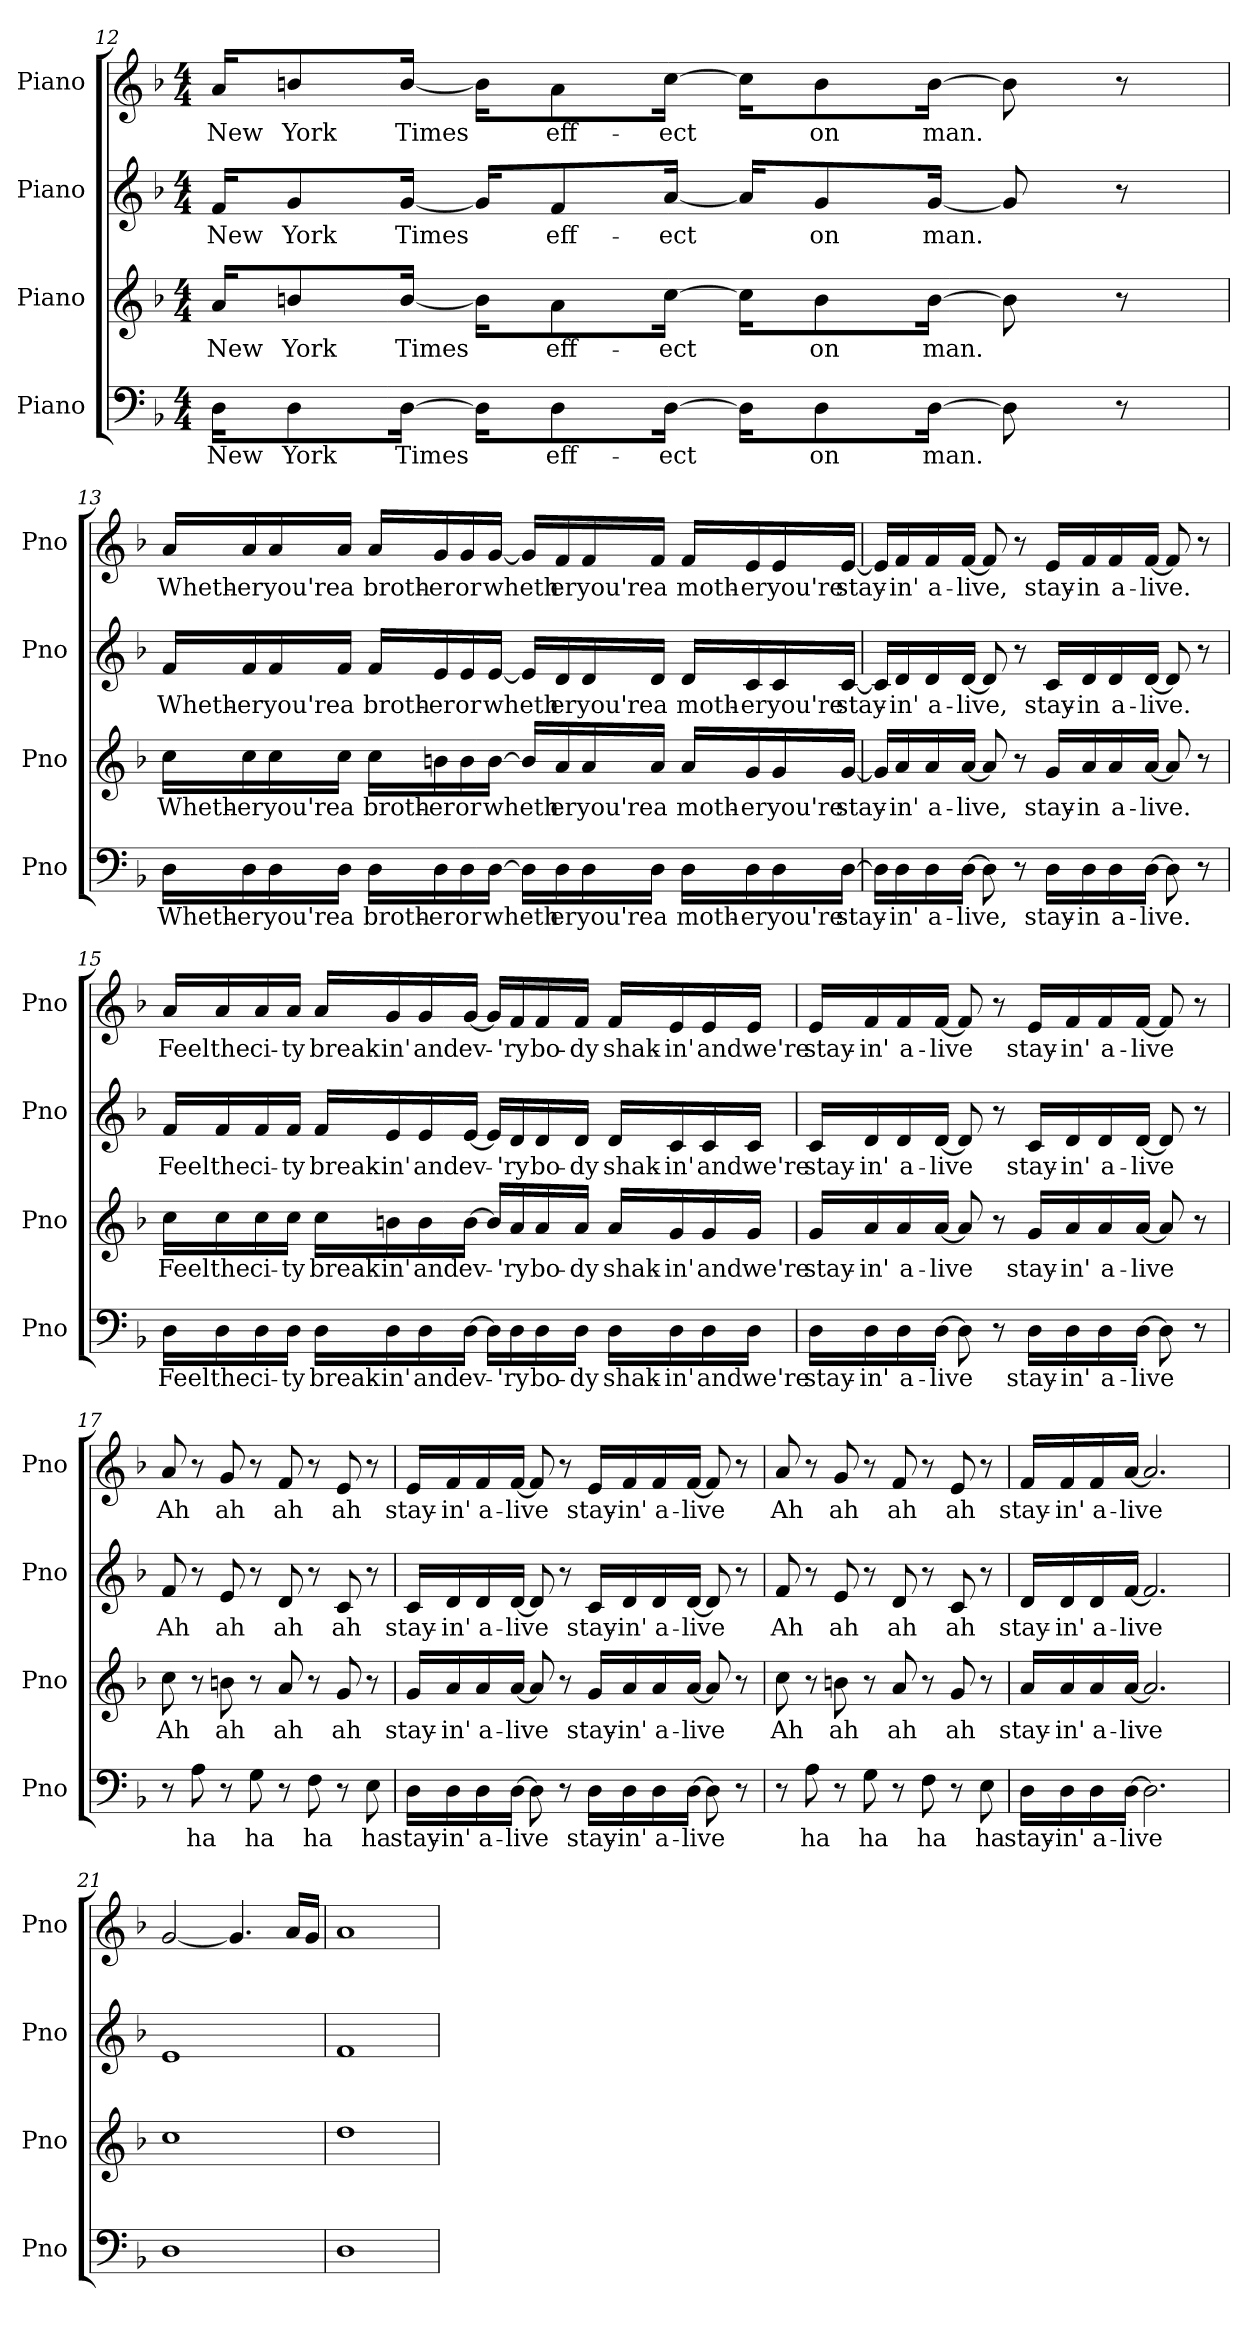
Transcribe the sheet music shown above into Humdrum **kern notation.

**kern	**text	**kern	**text	**kern	**text	**kern	**text
*part4	*part4	*part3	*part3	*part2	*part2	*part1	*part1
*staff4	*staff4	*staff3	*staff3	*staff2	*staff2	*staff1	*staff1
*I"Piano	*	*I"Piano	*	*I"Piano	*	*I"Piano	*
*I'Pno	*	*I'Pno	*	*I'Pno	*	*I'Pno	*
!!LO:LB:g=z
*clefF4	*	*clefG2	*	*clefG2	*	*clefG2	*
*	*	*ITrd7c12	*	*	*	*	*
*k[b-]	*	*k[b-]	*	*k[b-]	*	*k[b-]	*
*M4/4	*	*M4/4	*	*M4/4	*	*M4/4	*
=12	=12	=12	=12	=12	=12	=12	=12
!	!LO:LY:b	!	!LO:LY:b	!	!LO:LY:b	!	!LO:LY:b
16D\KL	New	16A/KL	New	16f/KL	New	16a/KL	New
!	!LO:LY:b	!	!LO:LY:b	!	!LO:LY:b	!	!LO:LY:b
8D\	York	8Bn/	York	8g/	York	8bn/	York
!	!LO:LY:b	!	!LO:LY:b	!	!LO:LY:b	!	!LO:LY:b
[16D\Jk	Times	[16B/Jk	Times	[16g/Jk	Times	[16b/Jk	Times
16D\KL]	.	16B\KL]	.	16g/KL]	.	16b\KL]	.
!	!LO:LY:b	!	!LO:LY:b	!	!LO:LY:b	!	!LO:LY:b
8D\	eff-	8A\	eff-	8f/	eff-	8a\	eff-
!	!LO:LY:b	!	!LO:LY:b	!	!LO:LY:b	!	!LO:LY:b
[16D\Jk	-ect	[16c\Jk	-ect	[16a/Jk	-ect	[16cc\Jk	-ect
16D\KL]	.	16c\KL]	.	16a/KL]	.	16cc\KL]	.
!	!LO:LY:b	!	!LO:LY:b	!	!LO:LY:b	!	!LO:LY:b
8D\	on	8B\	on	8g/	on	8b\	on
!	!LO:LY:b	!	!LO:LY:b	!	!LO:LY:b	!	!LO:LY:b
[16D\Jk	man.	[16B\Jk	man.	[16g/Jk	man.	[16b\Jk	man.
8D\]	.	8B\]	.	8g/]	.	8b\]	.
8r	.	8r	.	8r	.	8r	.
=13	=13	=13	=13	=13	=13	=13	=13
!	!LO:LY:b	!	!LO:LY:b	!	!LO:LY:b	!	!LO:LY:b
16D\LL	Wheth-	16c\LL	Wheth-	16f/LL	Wheth-	16a/LL	Wheth-
!	!LO:LY:b	!	!LO:LY:b	!	!LO:LY:b	!	!LO:LY:b
16D\	-er	16c\	-er	16f/	-er	16a/	-er
!	!LO:LY:b	!	!LO:LY:b	!	!LO:LY:b	!	!LO:LY:b
16D\	you're	16c\	you're	16f/	you're	16a/	you're
!	!LO:LY:b	!	!LO:LY:b	!	!LO:LY:b	!	!LO:LY:b
16D\JJ	a	16c\JJ	a	16f/JJ	a	16a/JJ	a
!	!LO:LY:b	!	!LO:LY:b	!	!LO:LY:b	!	!LO:LY:b
16D\LL	broth-	16c\LL	broth-	16f/LL	broth-	16a/LL	broth-
!	!LO:LY:b	!	!LO:LY:b	!	!LO:LY:b	!	!LO:LY:b
16D\	-er	16Bn\	-er	16e/	-er	16g/	-er
!	!LO:LY:b	!	!LO:LY:b	!	!LO:LY:b	!	!LO:LY:b
16D\	or	16B\	or	16e/	or	16g/	or
!	!LO:LY:b	!	!LO:LY:b	!	!LO:LY:b	!	!LO:LY:b
[16D\JJ	wheth	[16B\JJ	wheth	[16e/JJ	wheth	[16g/JJ	wheth
16D\LL]	.	16B/LL]	.	16e/LL]	.	16g/LL]	.
!	!LO:LY:b	!	!LO:LY:b	!	!LO:LY:b	!	!LO:LY:b
16D\	er	16A/	er	16d/	er	16f/	er
!	!LO:LY:b	!	!LO:LY:b	!	!LO:LY:b	!	!LO:LY:b
16D\	you're	16A/	you're	16d/	you're	16f/	you're
!	!LO:LY:b	!	!LO:LY:b	!	!LO:LY:b	!	!LO:LY:b
16D\JJ	a	16A/JJ	a	16d/JJ	a	16f/JJ	a
!	!LO:LY:b	!	!LO:LY:b	!	!LO:LY:b	!	!LO:LY:b
16D\LL	moth-	16A/LL	moth-	16d/LL	moth-	16f/LL	moth-
!	!LO:LY:b	!	!LO:LY:b	!	!LO:LY:b	!	!LO:LY:b
16D\	-er	16G/	-er	16c/	-er	16e/	-er
!	!LO:LY:b	!	!LO:LY:b	!	!LO:LY:b	!	!LO:LY:b
16D\	you're	16G/	you're	16c/	you're	16e/	you're
!	!LO:LY:b	!	!LO:LY:b	!	!LO:LY:b	!	!LO:LY:b
[16D\JJ	stay-	[16G/JJ	stay-	[16c/JJ	stay-	[16e/JJ	stay-
=14	=14	=14	=14	=14	=14	=14	=14
16D\LL]	.	16G/LL]	.	16c/LL]	.	16e/LL]	.
!	!LO:LY:b	!	!LO:LY:b	!	!LO:LY:b	!	!LO:LY:b
16D\	-in'	16A/	-in'	16d/	-in'	16f/	-in'
!	!LO:LY:b	!	!LO:LY:b	!	!LO:LY:b	!	!LO:LY:b
16D\	a-	16A/	a-	16d/	a-	16f/	a-
!	!LO:LY:b	!	!LO:LY:b	!	!LO:LY:b	!	!LO:LY:b
[16D\JJ	-live,	[16A/JJ	-live,	[16d/JJ	-live,	[16f/JJ	-live,
8D\]	.	8A/]	.	8d/]	.	8f/]	.
8r	.	8r	.	8r	.	8r	.
!	!LO:LY:b	!	!LO:LY:b	!	!LO:LY:b	!	!LO:LY:b
16D\LL	stay-	16G/LL	stay-	16c/LL	stay-	16e/LL	stay-
!	!LO:LY:b	!	!LO:LY:b	!	!LO:LY:b	!	!LO:LY:b
16D\	-in	16A/	-in	16d/	-in	16f/	-in
!	!LO:LY:b	!	!LO:LY:b	!	!LO:LY:b	!	!LO:LY:b
16D\	a-	16A/	a-	16d/	a-	16f/	a-
!	!LO:LY:b	!	!LO:LY:b	!	!LO:LY:b	!	!LO:LY:b
[16D\JJ	-live.	[16A/JJ	-live.	[16d/JJ	-live.	[16f/JJ	-live.
8D\]	.	8A/]	.	8d/]	.	8f/]	.
8r	.	8r	.	8r	.	8r	.
!!LO:PB:g=z
=15	=15	=15	=15	=15	=15	=15	=15
!	!LO:LY:b	!	!LO:LY:b	!	!LO:LY:b	!	!LO:LY:b
16D\LL	Feel	16c\LL	Feel	16f/LL	Feel	16a/LL	Feel
!	!LO:LY:b	!	!LO:LY:b	!	!LO:LY:b	!	!LO:LY:b
16D\	the	16c\	the	16f/	the	16a/	the
!	!LO:LY:b	!	!LO:LY:b	!	!LO:LY:b	!	!LO:LY:b
16D\	ci-	16c\	ci-	16f/	ci-	16a/	ci-
!	!LO:LY:b	!	!LO:LY:b	!	!LO:LY:b	!	!LO:LY:b
16D\JJ	-ty	16c\JJ	-ty	16f/JJ	-ty	16a/JJ	-ty
!	!LO:LY:b	!	!LO:LY:b	!	!LO:LY:b	!	!LO:LY:b
16D\LL	break-	16c\LL	break-	16f/LL	break-	16a/LL	break-
!	!LO:LY:b	!	!LO:LY:b	!	!LO:LY:b	!	!LO:LY:b
16D\	-in'	16Bn\	-in'	16e/	-in'	16g/	-in'
!	!LO:LY:b	!	!LO:LY:b	!	!LO:LY:b	!	!LO:LY:b
16D\	and	16B\	and	16e/	and	16g/	and
!	!LO:LY:b	!	!LO:LY:b	!	!LO:LY:b	!	!LO:LY:b
[16D\JJ	ev-	[16B\JJ	ev-	[16e/JJ	ev-	[16g/JJ	ev-
16D\LL]	.	16B/LL]	.	16e/LL]	.	16g/LL]	.
!	!LO:LY:b	!	!LO:LY:b	!	!LO:LY:b	!	!LO:LY:b
16D\	-'ry	16A/	-'ry	16d/	-'ry	16f/	-'ry
!	!LO:LY:b	!	!LO:LY:b	!	!LO:LY:b	!	!LO:LY:b
16D\	bo-	16A/	bo-	16d/	bo-	16f/	bo-
!	!LO:LY:b	!	!LO:LY:b	!	!LO:LY:b	!	!LO:LY:b
16D\JJ	-dy	16A/JJ	-dy	16d/JJ	-dy	16f/JJ	-dy
!	!LO:LY:b	!	!LO:LY:b	!	!LO:LY:b	!	!LO:LY:b
16D\LL	shak-	16A/LL	shak-	16d/LL	shak-	16f/LL	shak-
!	!LO:LY:b	!	!LO:LY:b	!	!LO:LY:b	!	!LO:LY:b
16D\	-in'	16G/	-in'	16c/	-in'	16e/	-in'
!	!LO:LY:b	!	!LO:LY:b	!	!LO:LY:b	!	!LO:LY:b
16D\	and	16G/	and	16c/	and	16e/	and
!	!LO:LY:b	!	!LO:LY:b	!	!LO:LY:b	!	!LO:LY:b
16D\JJ	we're	16G/JJ	we're	16c/JJ	we're	16e/JJ	we're
=16	=16	=16	=16	=16	=16	=16	=16
!	!LO:LY:b	!	!LO:LY:b	!	!LO:LY:b	!	!LO:LY:b
16D\LL	stay-	16G/LL	stay-	16c/LL	stay-	16e/LL	stay-
!	!LO:LY:b	!	!LO:LY:b	!	!LO:LY:b	!	!LO:LY:b
16D\	-in'	16A/	-in'	16d/	-in'	16f/	-in'
!	!LO:LY:b	!	!LO:LY:b	!	!LO:LY:b	!	!LO:LY:b
16D\	a-	16A/	a-	16d/	a-	16f/	a-
!	!LO:LY:b	!	!LO:LY:b	!	!LO:LY:b	!	!LO:LY:b
[16D\JJ	-live	[16A/JJ	-live	[16d/JJ	-live	[16f/JJ	-live
8D\]	.	8A/]	.	8d/]	.	8f/]	.
8r	.	8r	.	8r	.	8r	.
!	!LO:LY:b	!	!LO:LY:b	!	!LO:LY:b	!	!LO:LY:b
16D\LL	stay-	16G/LL	stay-	16c/LL	stay-	16e/LL	stay-
!	!LO:LY:b	!	!LO:LY:b	!	!LO:LY:b	!	!LO:LY:b
16D\	-in'	16A/	-in'	16d/	-in'	16f/	-in'
!	!LO:LY:b	!	!LO:LY:b	!	!LO:LY:b	!	!LO:LY:b
16D\	a-	16A/	a-	16d/	a-	16f/	a-
!	!LO:LY:b	!	!LO:LY:b	!	!LO:LY:b	!	!LO:LY:b
[16D\JJ	-live	[16A/JJ	-live	[16d/JJ	-live	[16f/JJ	-live
8D\]	.	8A/]	.	8d/]	.	8f/]	.
8r	.	8r	.	8r	.	8r	.
=17	=17	=17	=17	=17	=17	=17	=17
!	!	!	!LO:LY:b	!	!LO:LY:b	!	!LO:LY:b
8r	.	8c\	Ah	8f/	Ah	8a/	Ah
!	!LO:LY:b	!	!	!	!	!	!
8A\	ha	8r	.	8r	.	8r	.
!	!	!	!LO:LY:b	!	!LO:LY:b	!	!LO:LY:b
8r	.	8Bn\	ah	8e/	ah	8g/	ah
!	!LO:LY:b	!	!	!	!	!	!
8G\	ha	8r	.	8r	.	8r	.
!	!	!	!LO:LY:b	!	!LO:LY:b	!	!LO:LY:b
8r	.	8A/	ah	8d/	ah	8f/	ah
!	!LO:LY:b	!	!	!	!	!	!
8F\	ha	8r	.	8r	.	8r	.
!	!	!	!LO:LY:b	!	!LO:LY:b	!	!LO:LY:b
8r	.	8G/	ah	8c/	ah	8e/	ah
!	!LO:LY:b	!	!	!	!	!	!
8E\	ha	8r	.	8r	.	8r	.
!!LO:LB:g=z
=18	=18	=18	=18	=18	=18	=18	=18
!	!LO:LY:b	!	!LO:LY:b	!	!LO:LY:b	!	!LO:LY:b
16D\LL	stay-	16G/LL	stay-	16c/LL	stay-	16e/LL	stay-
!	!LO:LY:b	!	!LO:LY:b	!	!LO:LY:b	!	!LO:LY:b
16D\	-in'	16A/	-in'	16d/	-in'	16f/	-in'
!	!LO:LY:b	!	!LO:LY:b	!	!LO:LY:b	!	!LO:LY:b
16D\	a-	16A/	a-	16d/	a-	16f/	a-
!	!LO:LY:b	!	!LO:LY:b	!	!LO:LY:b	!	!LO:LY:b
[16D\JJ	-live	[16A/JJ	-live	[16d/JJ	-live	[16f/JJ	-live
8D\]	.	8A/]	.	8d/]	.	8f/]	.
8r	.	8r	.	8r	.	8r	.
!	!LO:LY:b	!	!LO:LY:b	!	!LO:LY:b	!	!LO:LY:b
16D\LL	stay-	16G/LL	stay-	16c/LL	stay-	16e/LL	stay-
!	!LO:LY:b	!	!LO:LY:b	!	!LO:LY:b	!	!LO:LY:b
16D\	-in'	16A/	-in'	16d/	-in'	16f/	-in'
!	!LO:LY:b	!	!LO:LY:b	!	!LO:LY:b	!	!LO:LY:b
16D\	a-	16A/	a-	16d/	a-	16f/	a-
!	!LO:LY:b	!	!LO:LY:b	!	!LO:LY:b	!	!LO:LY:b
[16D\JJ	-live	[16A/JJ	-live	[16d/JJ	-live	[16f/JJ	-live
8D\]	.	8A/]	.	8d/]	.	8f/]	.
8r	.	8r	.	8r	.	8r	.
=19	=19	=19	=19	=19	=19	=19	=19
!	!	!	!LO:LY:b	!	!LO:LY:b	!	!LO:LY:b
8r	.	8c\	Ah	8f/	Ah	8a/	Ah
!	!LO:LY:b	!	!	!	!	!	!
8A\	ha	8r	.	8r	.	8r	.
!	!	!	!LO:LY:b	!	!LO:LY:b	!	!LO:LY:b
8r	.	8Bn\	ah	8e/	ah	8g/	ah
!	!LO:LY:b	!	!	!	!	!	!
8G\	ha	8r	.	8r	.	8r	.
!	!	!	!LO:LY:b	!	!LO:LY:b	!	!LO:LY:b
8r	.	8A/	ah	8d/	ah	8f/	ah
!	!LO:LY:b	!	!	!	!	!	!
8F\	ha	8r	.	8r	.	8r	.
!	!	!	!LO:LY:b	!	!LO:LY:b	!	!LO:LY:b
8r	.	8G/	ah	8c/	ah	8e/	ah
!	!LO:LY:b	!	!	!	!	!	!
8E\	ha	8r	.	8r	.	8r	.
=20	=20	=20	=20	=20	=20	=20	=20
!	!LO:LY:b	!	!LO:LY:b	!	!LO:LY:b	!	!LO:LY:b
16D\LL	stay-	16A/LL	stay-	16d/LL	stay-	16f/LL	stay-
!	!LO:LY:b	!	!LO:LY:b	!	!LO:LY:b	!	!LO:LY:b
16D\	-in'	16A/	-in'	16d/	-in'	16f/	-in'
!	!LO:LY:b	!	!LO:LY:b	!	!LO:LY:b	!	!LO:LY:b
16D\	a-	16A/	a-	16d/	a-	16f/	a-
!	!LO:LY:b	!	!LO:LY:b	!	!LO:LY:b	!	!LO:LY:b
[16D\JJ	-live	[16A/JJ	-live	[16f/JJ	-live	[16a/JJ	-live
2.D\]	.	2.A/]	.	2.f/]	.	2.a/]	.
=21	=21	=21	=21	=21	=21	=21	=21
1D	.	1c	.	1e	.	[2g/	.
.	.	.	.	.	.	4.g/]	.
.	.	.	.	.	.	16a/LL	.
.	.	.	.	.	.	16g/JJ	.
=22	=22	=22	=22	=22	=22	=22	=22
1D	.	1d	.	1f	.	1a	.
=	=	=	=	=	=	=	=
*-	*-	*-	*-	*-	*-	*-	*-
